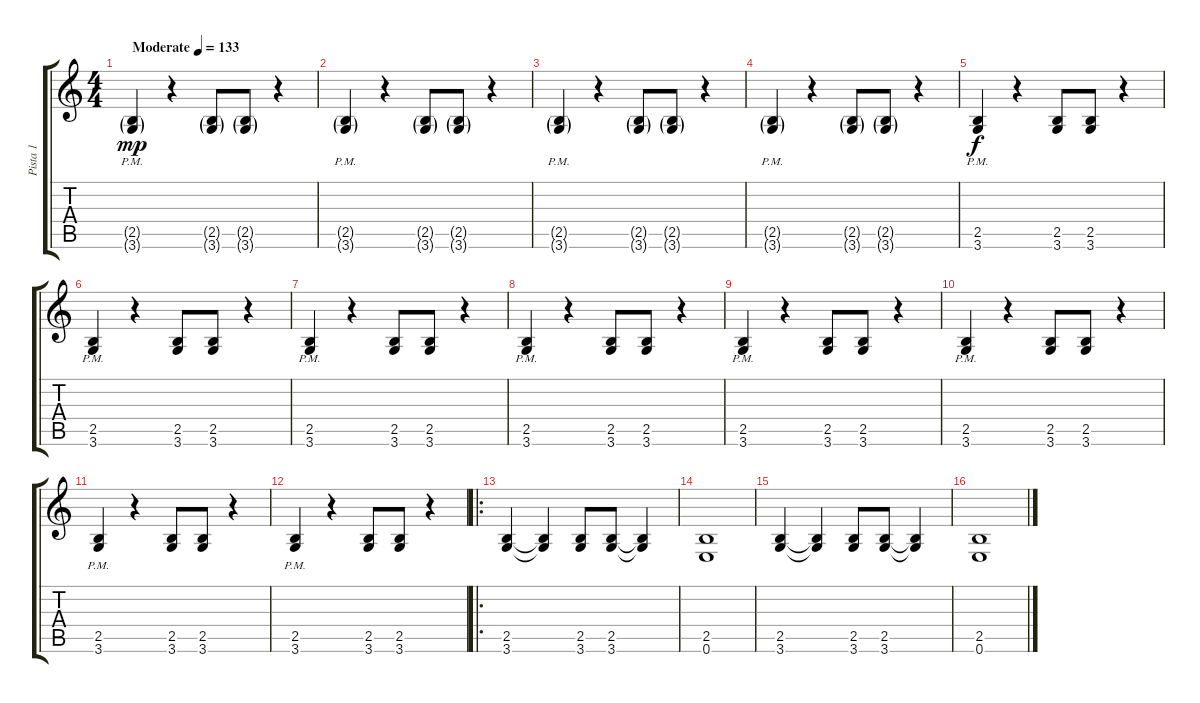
\track ("Pista 1" "Pista 1") {instrument distortionguitar}
\staff {score tabs}
\tuning (E4 B3 G3 D3 A2 E2) {hide}
\ts (4 4)
\tempo (133 "Moderate")
\clef g2
\ks c
(2.5{g} 3.6{g pm}).4{dy mp instrument distortionguitar} r.4 (2.5{g} 3.6{g}).8 (2.5{g} 3.6{g}).8 r.4 |
(2.5{g} 3.6{g pm}).4 r.4 (2.5{g} 3.6{g}).8 (2.5{g} 3.6{g}).8 r.4 |
(2.5{g} 3.6{g pm}).4 r.4 (2.5{g} 3.6{g}).8 (2.5{g} 3.6{g}).8 r.4 |
(2.5{g} 3.6{g pm}).4 r.4 (2.5{g} 3.6{g}).8 (2.5{g} 3.6{g}).8 r.4 |
(2.5 3.6{pm}).4{dy f} r.4 (2.5 3.6).8 (2.5 3.6).8 r.4 |
(2.5 3.6{pm}).4 r.4 (2.5 3.6).8 (2.5 3.6).8 r.4 |
(2.5 3.6{pm}).4 r.4 (2.5 3.6).8 (2.5 3.6).8 r.4 |
(2.5 3.6{pm}).4 r.4 (2.5 3.6).8 (2.5 3.6).8 r.4 |
(2.5 3.6{pm}).4 r.4 (2.5 3.6).8 (2.5 3.6).8 r.4 |
(2.5 3.6{pm}).4 r.4 (2.5 3.6).8 (2.5 3.6).8 r.4 |
(2.5 3.6{pm}).4 r.4 (2.5 3.6).8 (2.5 3.6).8 r.4 |
(2.5 3.6{pm}).4 r.4 (2.5 3.6).8 (2.5 3.6).8 r.4 |
\ro
(2.5 3.6).4 (2.5{t} 3.6{t}).4 (2.5 3.6).8 (2.5 3.6).8 (2.5{t} 3.6{t}).4 |
(2.5 0.6).1 |
(2.5 3.6).4 (2.5{t} 3.6{t}).4 (2.5 3.6).8 (2.5 3.6).8 (2.5{t} 3.6{t}).4 |
(2.5 0.6).1
